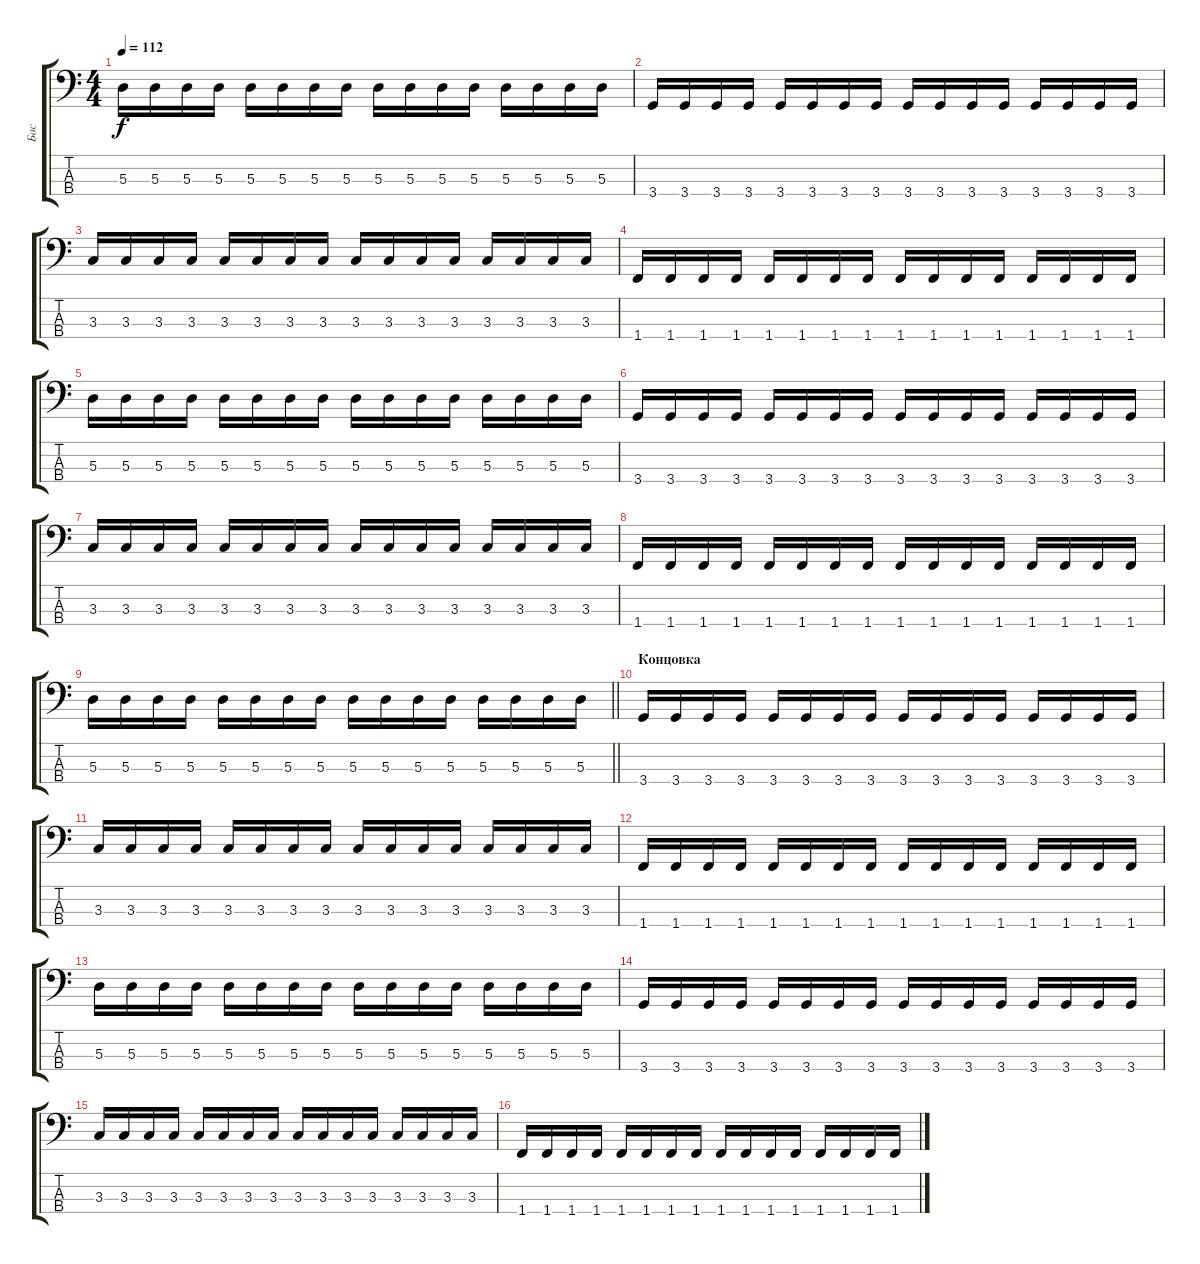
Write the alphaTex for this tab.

\track ("Бас" "Бас") {instrument electricbassfinger}
\staff {score tabs}
\tuning (G2 D2 A1 E1) {hide}
\ts (4 4)
\tempo 112
\clef f4
\ks c
5.3.16{dy f} 5.3.16 5.3.16 5.3.16 5.3.16 5.3.16 5.3.16 5.3.16 5.3.16 5.3.16 5.3.16 5.3.16 5.3.16 5.3.16 5.3.16 5.3.16 |
3.4.16 3.4.16 3.4.16 3.4.16 3.4.16 3.4.16 3.4.16 3.4.16 3.4.16 3.4.16 3.4.16 3.4.16 3.4.16 3.4.16 3.4.16 3.4.16 |
3.3.16 3.3.16 3.3.16 3.3.16 3.3.16 3.3.16 3.3.16 3.3.16 3.3.16 3.3.16 3.3.16 3.3.16 3.3.16 3.3.16 3.3.16 3.3.16 |
1.4.16 1.4.16 1.4.16 1.4.16 1.4.16 1.4.16 1.4.16 1.4.16 1.4.16 1.4.16 1.4.16 1.4.16 1.4.16 1.4.16 1.4.16 1.4.16 |
5.3.16 5.3.16 5.3.16 5.3.16 5.3.16 5.3.16 5.3.16 5.3.16 5.3.16 5.3.16 5.3.16 5.3.16 5.3.16 5.3.16 5.3.16 5.3.16 |
3.4.16 3.4.16 3.4.16 3.4.16 3.4.16 3.4.16 3.4.16 3.4.16 3.4.16 3.4.16 3.4.16 3.4.16 3.4.16 3.4.16 3.4.16 3.4.16 |
3.3.16 3.3.16 3.3.16 3.3.16 3.3.16 3.3.16 3.3.16 3.3.16 3.3.16 3.3.16 3.3.16 3.3.16 3.3.16 3.3.16 3.3.16 3.3.16 |
1.4.16 1.4.16 1.4.16 1.4.16 1.4.16 1.4.16 1.4.16 1.4.16 1.4.16 1.4.16 1.4.16 1.4.16 1.4.16 1.4.16 1.4.16 1.4.16 |
\barLineRight lightlight
5.3.16 5.3.16 5.3.16 5.3.16 5.3.16 5.3.16 5.3.16 5.3.16 5.3.16 5.3.16 5.3.16 5.3.16 5.3.16 5.3.16 5.3.16 5.3.16 |
\section ("" "Концовка")
3.4.16 3.4.16 3.4.16 3.4.16 3.4.16 3.4.16 3.4.16 3.4.16 3.4.16 3.4.16 3.4.16 3.4.16 3.4.16 3.4.16 3.4.16 3.4.16 |
3.3.16 3.3.16 3.3.16 3.3.16 3.3.16 3.3.16 3.3.16 3.3.16 3.3.16 3.3.16 3.3.16 3.3.16 3.3.16 3.3.16 3.3.16 3.3.16 |
1.4.16 1.4.16 1.4.16 1.4.16 1.4.16 1.4.16 1.4.16 1.4.16 1.4.16 1.4.16 1.4.16 1.4.16 1.4.16 1.4.16 1.4.16 1.4.16 |
5.3.16 5.3.16 5.3.16 5.3.16 5.3.16 5.3.16 5.3.16 5.3.16 5.3.16 5.3.16 5.3.16 5.3.16 5.3.16 5.3.16 5.3.16 5.3.16 |
3.4.16{volume 12} 3.4.16 3.4.16 3.4.16 3.4.16 3.4.16 3.4.16 3.4.16 3.4.16 3.4.16 3.4.16 3.4.16 3.4.16 3.4.16 3.4.16 3.4.16 |
3.3.16{volume 8} 3.3.16 3.3.16 3.3.16 3.3.16 3.3.16 3.3.16 3.3.16 3.3.16 3.3.16 3.3.16 3.3.16 3.3.16 3.3.16 3.3.16 3.3.16 |
1.4.16{volume 6} 1.4.16 1.4.16 1.4.16 1.4.16 1.4.16 1.4.16 1.4.16 1.4.16 1.4.16 1.4.16 1.4.16 1.4.16 1.4.16 1.4.16 1.4.16
